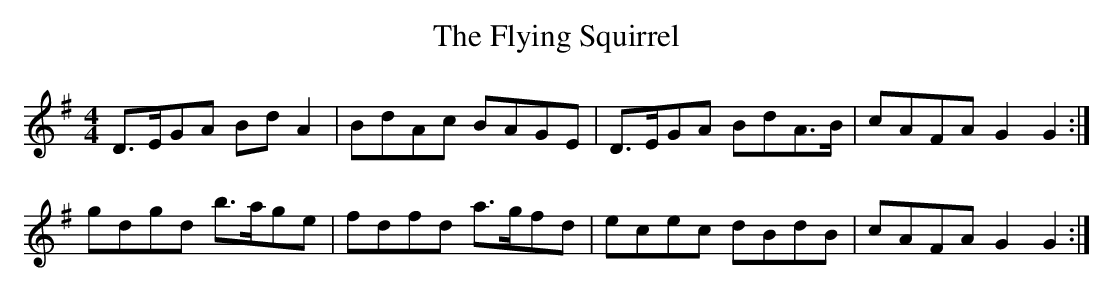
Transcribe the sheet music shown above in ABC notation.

X:1
T:The Flying Squirrel
M:4/4
L:1/8
K:G
D>EGA Bd A2|BdAc BAGE|D>EGA BdA>B|cAFA G2 G2:|
gdgd b>age|fdfd a>gfd|ecec dBdB|cAFA G2 G2:|
